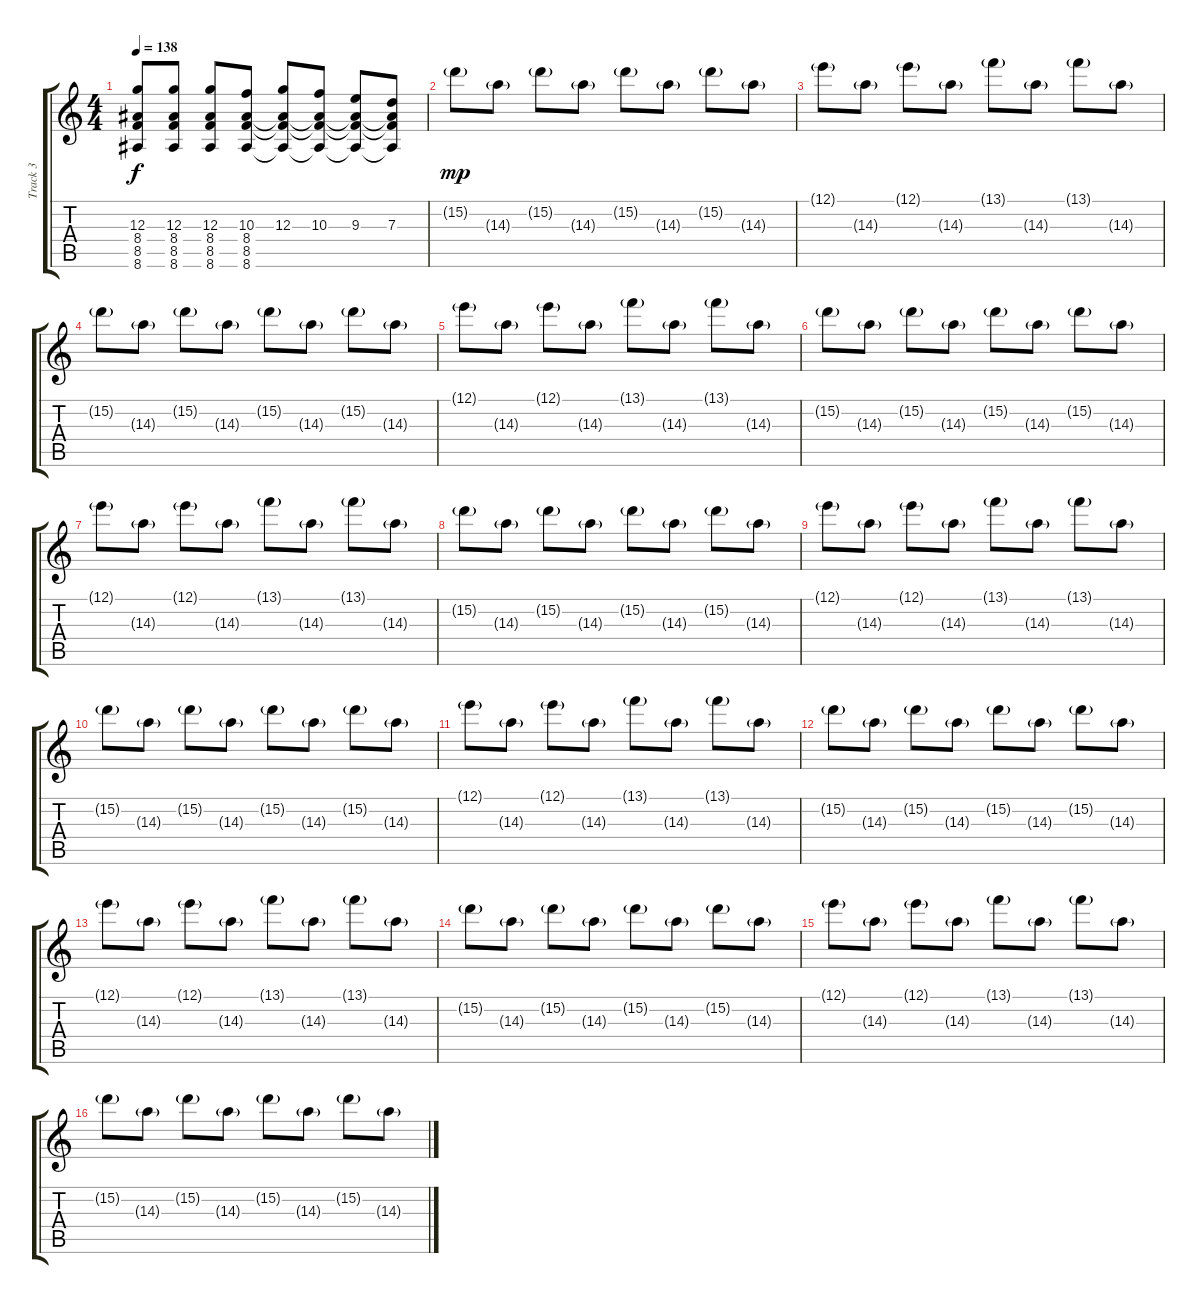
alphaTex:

\track ("Track 3" "Track 3") {instrument overdrivenguitar}
\staff {score tabs}
\tuning (E4 B3 G3 D3 A2 D2) {hide}
\ts (4 4)
\tempo 138
\clef g2
\ks c
(12.3 8.4 8.5 8.6).8{dy f} (12.3 8.4 8.5 8.6).8 (12.3 8.4 8.5 8.6).8 (10.3 8.4 8.5 8.6).8 (12.3 8.4{t} 8.5{t} 8.6{t}).8 (10.3 8.4{t} 8.5{t} 8.6{t}).8 (9.3 8.4{t} 8.5{t} 8.6{t}).8 (7.3 8.4{t} 8.5{t} 8.6{t}).8 |
15.2{g}.8{dy mp} 14.3{g}.8 15.2{g}.8 14.3{g}.8 15.2{g}.8 14.3{g}.8 15.2{g}.8 14.3{g}.8 |
12.1{g}.8 14.3{g}.8 12.1{g}.8 14.3{g}.8 13.1{g}.8 14.3{g}.8 13.1{g}.8 14.3{g}.8 |
15.2{g}.8 14.3{g}.8 15.2{g}.8 14.3{g}.8 15.2{g}.8 14.3{g}.8 15.2{g}.8 14.3{g}.8 |
12.1{g}.8 14.3{g}.8 12.1{g}.8 14.3{g}.8 13.1{g}.8 14.3{g}.8 13.1{g}.8 14.3{g}.8 |
15.2{g}.8 14.3{g}.8 15.2{g}.8 14.3{g}.8 15.2{g}.8 14.3{g}.8 15.2{g}.8 14.3{g}.8 |
12.1{g}.8 14.3{g}.8 12.1{g}.8 14.3{g}.8 13.1{g}.8 14.3{g}.8 13.1{g}.8 14.3{g}.8 |
15.2{g}.8 14.3{g}.8 15.2{g}.8 14.3{g}.8 15.2{g}.8 14.3{g}.8 15.2{g}.8 14.3{g}.8 |
12.1{g}.8 14.3{g}.8 12.1{g}.8 14.3{g}.8 13.1{g}.8 14.3{g}.8 13.1{g}.8 14.3{g}.8 |
15.2{g}.8 14.3{g}.8 15.2{g}.8 14.3{g}.8 15.2{g}.8 14.3{g}.8 15.2{g}.8 14.3{g}.8 |
12.1{g}.8 14.3{g}.8 12.1{g}.8 14.3{g}.8 13.1{g}.8 14.3{g}.8 13.1{g}.8 14.3{g}.8 |
15.2{g}.8 14.3{g}.8 15.2{g}.8 14.3{g}.8 15.2{g}.8 14.3{g}.8 15.2{g}.8 14.3{g}.8 |
12.1{g}.8 14.3{g}.8 12.1{g}.8 14.3{g}.8 13.1{g}.8 14.3{g}.8 13.1{g}.8 14.3{g}.8 |
15.2{g}.8 14.3{g}.8 15.2{g}.8 14.3{g}.8 15.2{g}.8 14.3{g}.8 15.2{g}.8 14.3{g}.8 |
12.1{g}.8 14.3{g}.8 12.1{g}.8 14.3{g}.8 13.1{g}.8 14.3{g}.8 13.1{g}.8 14.3{g}.8 |
15.2{g}.8 14.3{g}.8 15.2{g}.8 14.3{g}.8 15.2{g}.8 14.3{g}.8 15.2{g}.8 14.3{g}.8
